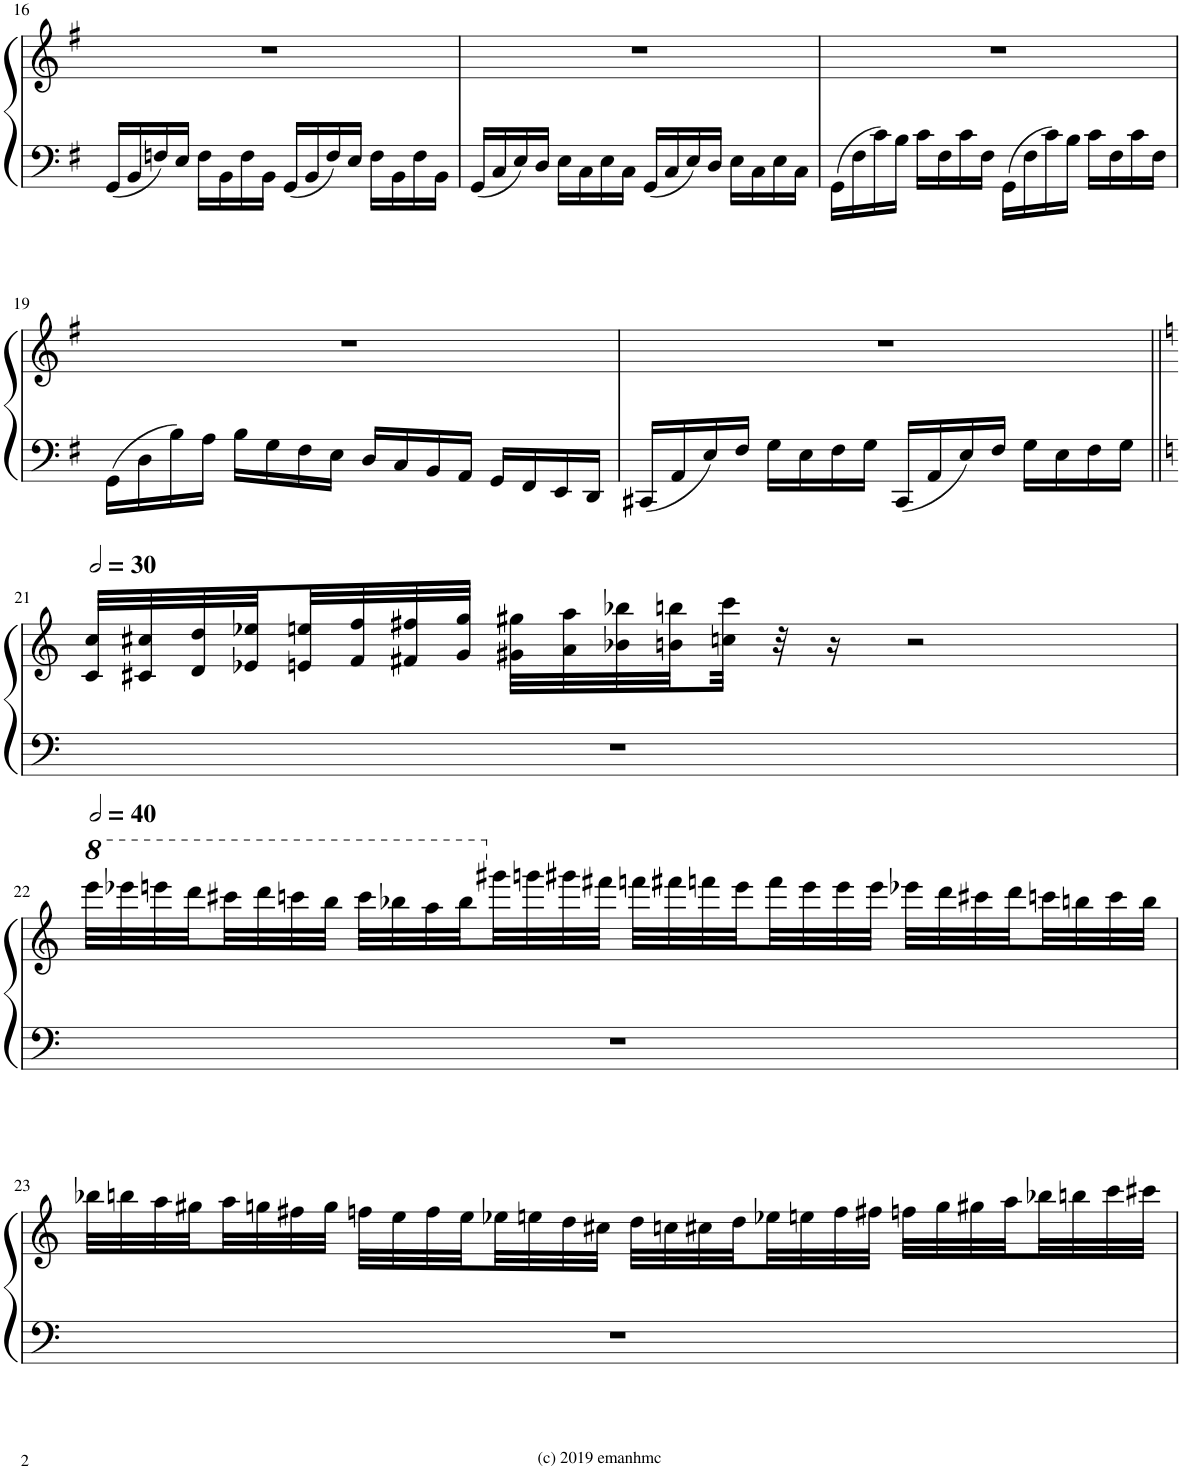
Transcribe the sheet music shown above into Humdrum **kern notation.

**kern	**kern
*part1	*part1
*staff2	*staff1
*I"Piano	*
*I'Pno.	*
!!LO:PB:g=z
*clefF4	*clefG2
*k[f#]	*k[f#]
*M4/4	*M4/4
=16	=16
16GG/LL	1r
16BB/	.
16Fn/	.
16E/JJ	.
16F\LL	.
16BB\	.
16F\	.
16BB\JJ	.
16GG/LL	.
16BB/	.
16F/	.
16E/JJ	.
16F\LL	.
16BB\	.
16F\	.
16BB\JJ	.
=17	=17
16GG/LL	1r
16C/	.
16E/	.
16D/JJ	.
16E\LL	.
16C\	.
16E\	.
16C\JJ	.
16GG/LL	.
16C/	.
16E/	.
16D/JJ	.
16E\LL	.
16C\	.
16E\	.
16C\JJ	.
=18	=18
16GG\LL	1r
16F#\	.
16c\	.
16B\JJ	.
16c\LL	.
16F#\	.
16c\	.
16F#\JJ	.
16GG\LL	.
16F#\	.
16c\	.
16B\JJ	.
16c\LL	.
16F#\	.
16c\	.
16F#\JJ	.
!!LO:LB:g=z
=19	=19
16GG\LL	1r
16D\	.
16B\	.
16A\JJ	.
16B\LL	.
16G\	.
16F#\	.
16E\JJ	.
16D/LL	.
16C/	.
16BB/	.
16AA/JJ	.
16GG/LL	.
16FF#/	.
16EE/	.
16DD/JJ	.
=20	=20
16CC#X/LL	1r
16AA/	.
16E/	.
16F#/JJ	.
16G\LL	.
16E\	.
16F#\	.
16G\JJ	.
16CC#/LL	.
16AA/	.
16E/	.
16F#/JJ	.
16G\LL	.
16E\	.
16F#\	.
16G\JJ	.
!!LO:LB:g=z
=21||	=21||
*k[]	*k[]
*	*MM60
1r	32c/ 32cc/LLL
.	32c#X/ 32cc#X/
.	32d/ 32dd/
.	32e-X/ 32ee-X/
.	32en/ 32een/
.	32f/ 32ff/
.	32f#X/ 32ff#X/
.	32g/ 32gg/JJJ
.	32g#X\ 32gg#X\LLL
.	32a\ 32aa\
.	32b-X\ 32bb-X\
.	32bn\ 32bbn\
.	32ccn\ 32ccc\JJJ
.	32r
.	16r
.	2r
!!LO:LB:g=z
=22	=22
*	*8va
*	*MM80
1r	32eeee\LLL
.	32eeee-X\
.	32eeeen\
.	32dddd\
.	32cccc#X\
.	32dddd\
.	32ccccn\
.	32bbb\JJJ
.	32cccc\LLL
.	32bbb-X\
.	32aaa\
.	32bbb-\
*	*X8va
.	32ggg#X\
.	32gggn\
.	32ggg#X\
.	32fff#X\JJJ
.	32fffn\LLL
.	32fff#X\
.	32fffn\
.	32eee\
.	32fff\
.	32eee\
.	32eee\
.	32eee\JJJ
.	32eee-X\LLL
.	32ddd\
.	32ccc#X\
.	32ddd\
.	32cccn\
.	32bbn\
.	32ccc\
.	32bb\JJJ
!!LO:LB:g=z
=23	=23
1r	32bb-X\LLL
.	32bbn\
.	32aa\
.	32gg#X\
.	32aa\
.	32ggn\
.	32ff#X\
.	32gg\JJJ
.	32ffn\LLL
.	32ee\
.	32ff\
.	32ee\
.	32ee-X\
.	32een\
.	32dd\
.	32cc#X\JJJ
.	32dd\LLL
.	32ccn\
.	32cc#X\
.	32dd\
.	32ee-X\
.	32een\
.	32ff\
.	32ff#X\JJJ
.	32ffn\LLL
.	32gg\
.	32gg#X\
.	32aa\
.	32bb-X\
.	32bbn\
.	32ccc\
.	32ccc#X\JJJ
=	=
*-	*-
